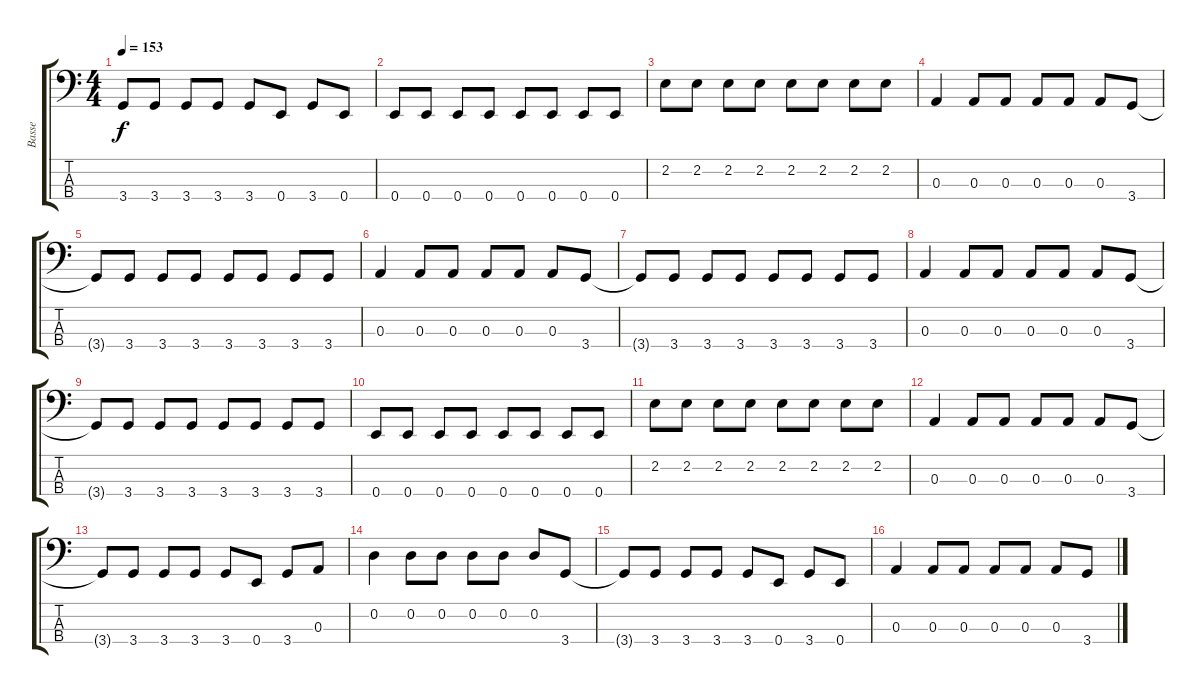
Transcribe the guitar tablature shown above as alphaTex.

\track ("Basse" "Basse") {instrument electricbassfinger}
\staff {score tabs}
\tuning (G2 D2 A1 E1) {hide}
\ts (4 4)
\tempo 153
\clef f4
\ks c
3.4{t}.8{dy f} 3.4.8 3.4.8 3.4.8 3.4.8 0.4.8 3.4.8 0.4.8 |
0.4.8 0.4.8 0.4.8 0.4.8 0.4.8 0.4.8 0.4.8 0.4.8 |
2.2.8 2.2.8 2.2.8 2.2.8 2.2.8 2.2.8 2.2.8 2.2.8 |
0.3.4 0.3.8 0.3.8 0.3.8 0.3.8 0.3.8 3.4.8 |
3.4{t}.8 3.4.8 3.4.8 3.4.8 3.4.8 3.4.8 3.4.8 3.4.8 |
0.3.4 0.3.8 0.3.8 0.3.8 0.3.8 0.3.8 3.4.8 |
3.4{t}.8 3.4.8 3.4.8 3.4.8 3.4.8 3.4.8 3.4.8 3.4.8 |
0.3.4 0.3.8 0.3.8 0.3.8 0.3.8 0.3.8 3.4.8 |
3.4{t}.8 3.4.8 3.4.8 3.4.8 3.4.8 3.4.8 3.4.8 3.4.8 |
0.4.8 0.4.8 0.4.8 0.4.8 0.4.8 0.4.8 0.4.8 0.4.8 |
2.2.8 2.2.8 2.2.8 2.2.8 2.2.8 2.2.8 2.2.8 2.2.8 |
0.3.4 0.3.8 0.3.8 0.3.8 0.3.8 0.3.8 3.4.8 |
3.4{t}.8 3.4.8 3.4.8 3.4.8 3.4.8 0.4.8 3.4.8 0.3.8 |
0.2.4 0.2.8 0.2.8 0.2.8 0.2.8 0.2.8 3.4.8 |
3.4{t}.8 3.4.8 3.4.8 3.4.8 3.4.8 0.4.8 3.4.8 0.4.8 |
0.3.4 0.3.8 0.3.8 0.3.8 0.3.8 0.3.8 3.4.8
